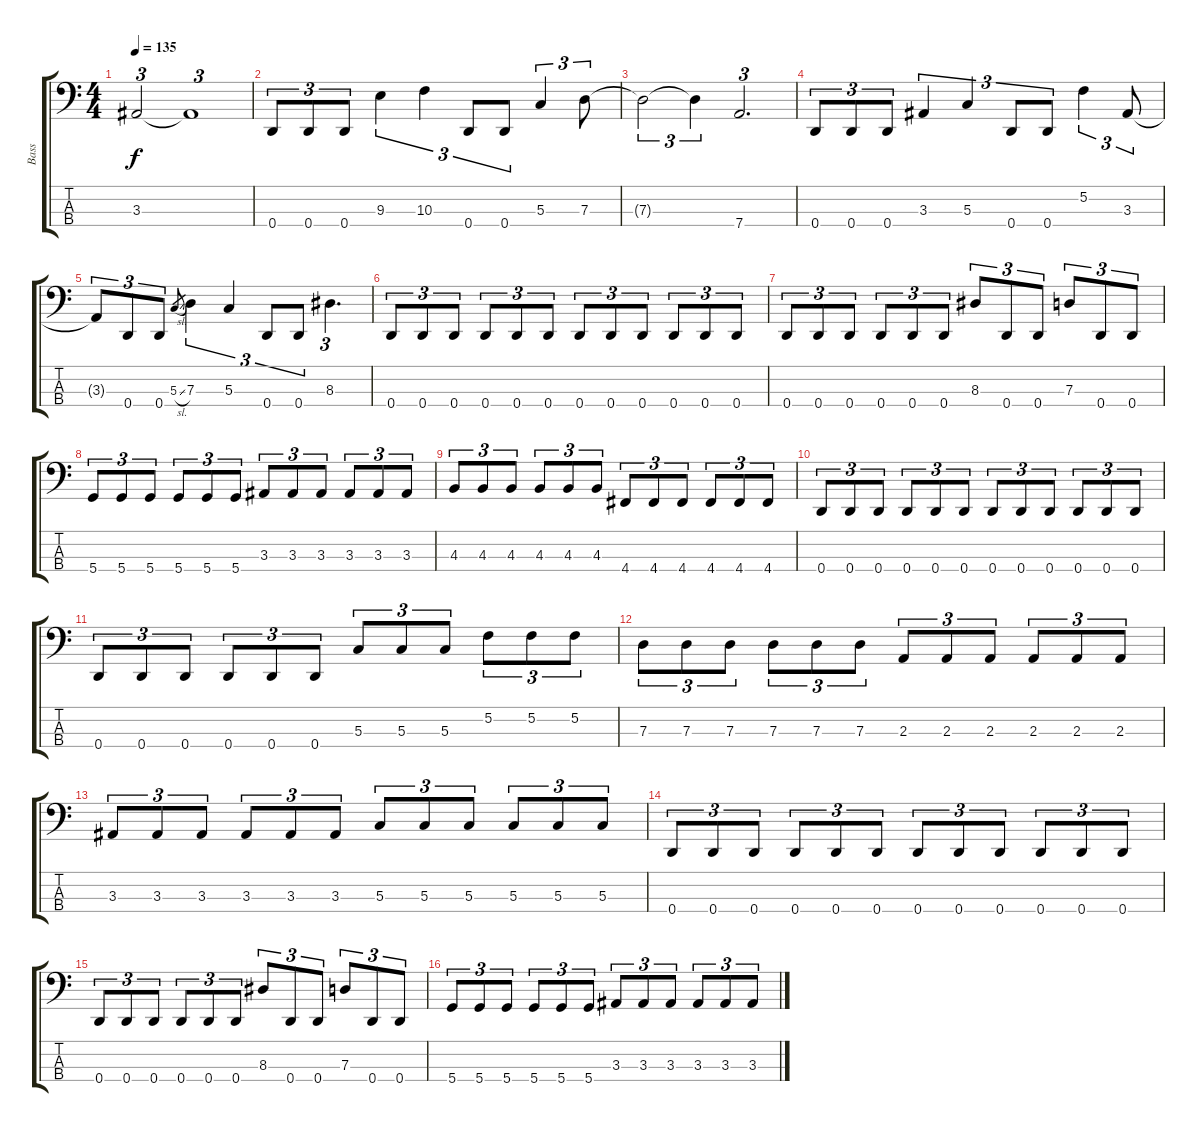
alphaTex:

\track ("Bass" "Bass") {instrument electricbasspick}
\staff {score tabs}
\tuning (F2 C2 G1 D1) {hide}
\ts (4 4)
\tempo 135
\clef f4
\ks c
3.3{t}.2{tu (3 2) dy f} 3.3{t}.1{tu (3 2)} |
0.4.8{tu (3 2)} 0.4.8{tu (3 2)} 0.4.8{tu (3 2)} 9.3.4{tu (3 2)} 10.3.4{tu (3 2)} 0.4.8{tu (3 2)} 0.4.8{tu (3 2)} 5.3.4{tu (3 2)} 7.3.8{tu (3 2)} |
7.3{t}.2{tu (3 2)} 7.3{t}.4{tu (3 2)} 7.4.2{d tu (3 2)} |
0.4.8{tu (3 2)} 0.4.8{tu (3 2)} 0.4.8{tu (3 2)} 3.3.4{tu (3 2)} 5.3.4{tu (3 2)} 0.4.8{tu (3 2)} 0.4.8{tu (3 2)} 5.2.4{tu (3 2)} 3.3.8{tu (3 2)} |
3.3{t}.8{tu (3 2)} 0.4.8{tu (3 2)} 0.4.8{tu (3 2)} 5.3{sl}.8{gr} 7.3.4{tu (3 2)} 5.3.4{tu (3 2)} 0.4.8{tu (3 2)} 0.4.8{tu (3 2)} 8.3.4{d tu (3 2)} |
0.4.8{tu (3 2)} 0.4.8{tu (3 2)} 0.4.8{tu (3 2)} 0.4.8{tu (3 2)} 0.4.8{tu (3 2)} 0.4.8{tu (3 2)} 0.4.8{tu (3 2)} 0.4.8{tu (3 2)} 0.4.8{tu (3 2)} 0.4.8{tu (3 2)} 0.4.8{tu (3 2)} 0.4.8{tu (3 2)} |
0.4.8{tu (3 2)} 0.4.8{tu (3 2)} 0.4.8{tu (3 2)} 0.4.8{tu (3 2)} 0.4.8{tu (3 2)} 0.4.8{tu (3 2)} 8.3.8{tu (3 2)} 0.4.8{tu (3 2)} 0.4.8{tu (3 2)} 7.3.8{tu (3 2)} 0.4.8{tu (3 2)} 0.4.8{tu (3 2)} |
5.4.8{tu (3 2)} 5.4.8{tu (3 2)} 5.4.8{tu (3 2)} 5.4.8{tu (3 2)} 5.4.8{tu (3 2)} 5.4.8{tu (3 2)} 3.3.8{tu (3 2)} 3.3.8{tu (3 2)} 3.3.8{tu (3 2)} 3.3.8{tu (3 2)} 3.3.8{tu (3 2)} 3.3.8{tu (3 2)} |
4.3.8{tu (3 2)} 4.3.8{tu (3 2)} 4.3.8{tu (3 2)} 4.3.8{tu (3 2)} 4.3.8{tu (3 2)} 4.3.8{tu (3 2)} 4.4.8{tu (3 2)} 4.4.8{tu (3 2)} 4.4.8{tu (3 2)} 4.4.8{tu (3 2)} 4.4.8{tu (3 2)} 4.4.8{tu (3 2)} |
0.4.8{tu (3 2)} 0.4.8{tu (3 2)} 0.4.8{tu (3 2)} 0.4.8{tu (3 2)} 0.4.8{tu (3 2)} 0.4.8{tu (3 2)} 0.4.8{tu (3 2)} 0.4.8{tu (3 2)} 0.4.8{tu (3 2)} 0.4.8{tu (3 2)} 0.4.8{tu (3 2)} 0.4.8{tu (3 2)} |
0.4.8{tu (3 2)} 0.4.8{tu (3 2)} 0.4.8{tu (3 2)} 0.4.8{tu (3 2)} 0.4.8{tu (3 2)} 0.4.8{tu (3 2)} 5.3.8{tu (3 2)} 5.3.8{tu (3 2)} 5.3.8{tu (3 2)} 5.2.8{tu (3 2)} 5.2.8{tu (3 2)} 5.2.8{tu (3 2)} |
7.3.8{tu (3 2)} 7.3.8{tu (3 2)} 7.3.8{tu (3 2)} 7.3.8{tu (3 2)} 7.3.8{tu (3 2)} 7.3.8{tu (3 2)} 2.3.8{tu (3 2)} 2.3.8{tu (3 2)} 2.3.8{tu (3 2)} 2.3.8{tu (3 2)} 2.3.8{tu (3 2)} 2.3.8{tu (3 2)} |
3.3.8{tu (3 2)} 3.3.8{tu (3 2)} 3.3.8{tu (3 2)} 3.3.8{tu (3 2)} 3.3.8{tu (3 2)} 3.3.8{tu (3 2)} 5.3.8{tu (3 2)} 5.3.8{tu (3 2)} 5.3.8{tu (3 2)} 5.3.8{tu (3 2)} 5.3.8{tu (3 2)} 5.3.8{tu (3 2)} |
0.4.8{tu (3 2)} 0.4.8{tu (3 2)} 0.4.8{tu (3 2)} 0.4.8{tu (3 2)} 0.4.8{tu (3 2)} 0.4.8{tu (3 2)} 0.4.8{tu (3 2)} 0.4.8{tu (3 2)} 0.4.8{tu (3 2)} 0.4.8{tu (3 2)} 0.4.8{tu (3 2)} 0.4.8{tu (3 2)} |
0.4.8{tu (3 2)} 0.4.8{tu (3 2)} 0.4.8{tu (3 2)} 0.4.8{tu (3 2)} 0.4.8{tu (3 2)} 0.4.8{tu (3 2)} 8.3.8{tu (3 2)} 0.4.8{tu (3 2)} 0.4.8{tu (3 2)} 7.3.8{tu (3 2)} 0.4.8{tu (3 2)} 0.4.8{tu (3 2)} |
5.4.8{tu (3 2)} 5.4.8{tu (3 2)} 5.4.8{tu (3 2)} 5.4.8{tu (3 2)} 5.4.8{tu (3 2)} 5.4.8{tu (3 2)} 3.3.8{tu (3 2)} 3.3.8{tu (3 2)} 3.3.8{tu (3 2)} 3.3.8{tu (3 2)} 3.3.8{tu (3 2)} 3.3.8{tu (3 2)}
